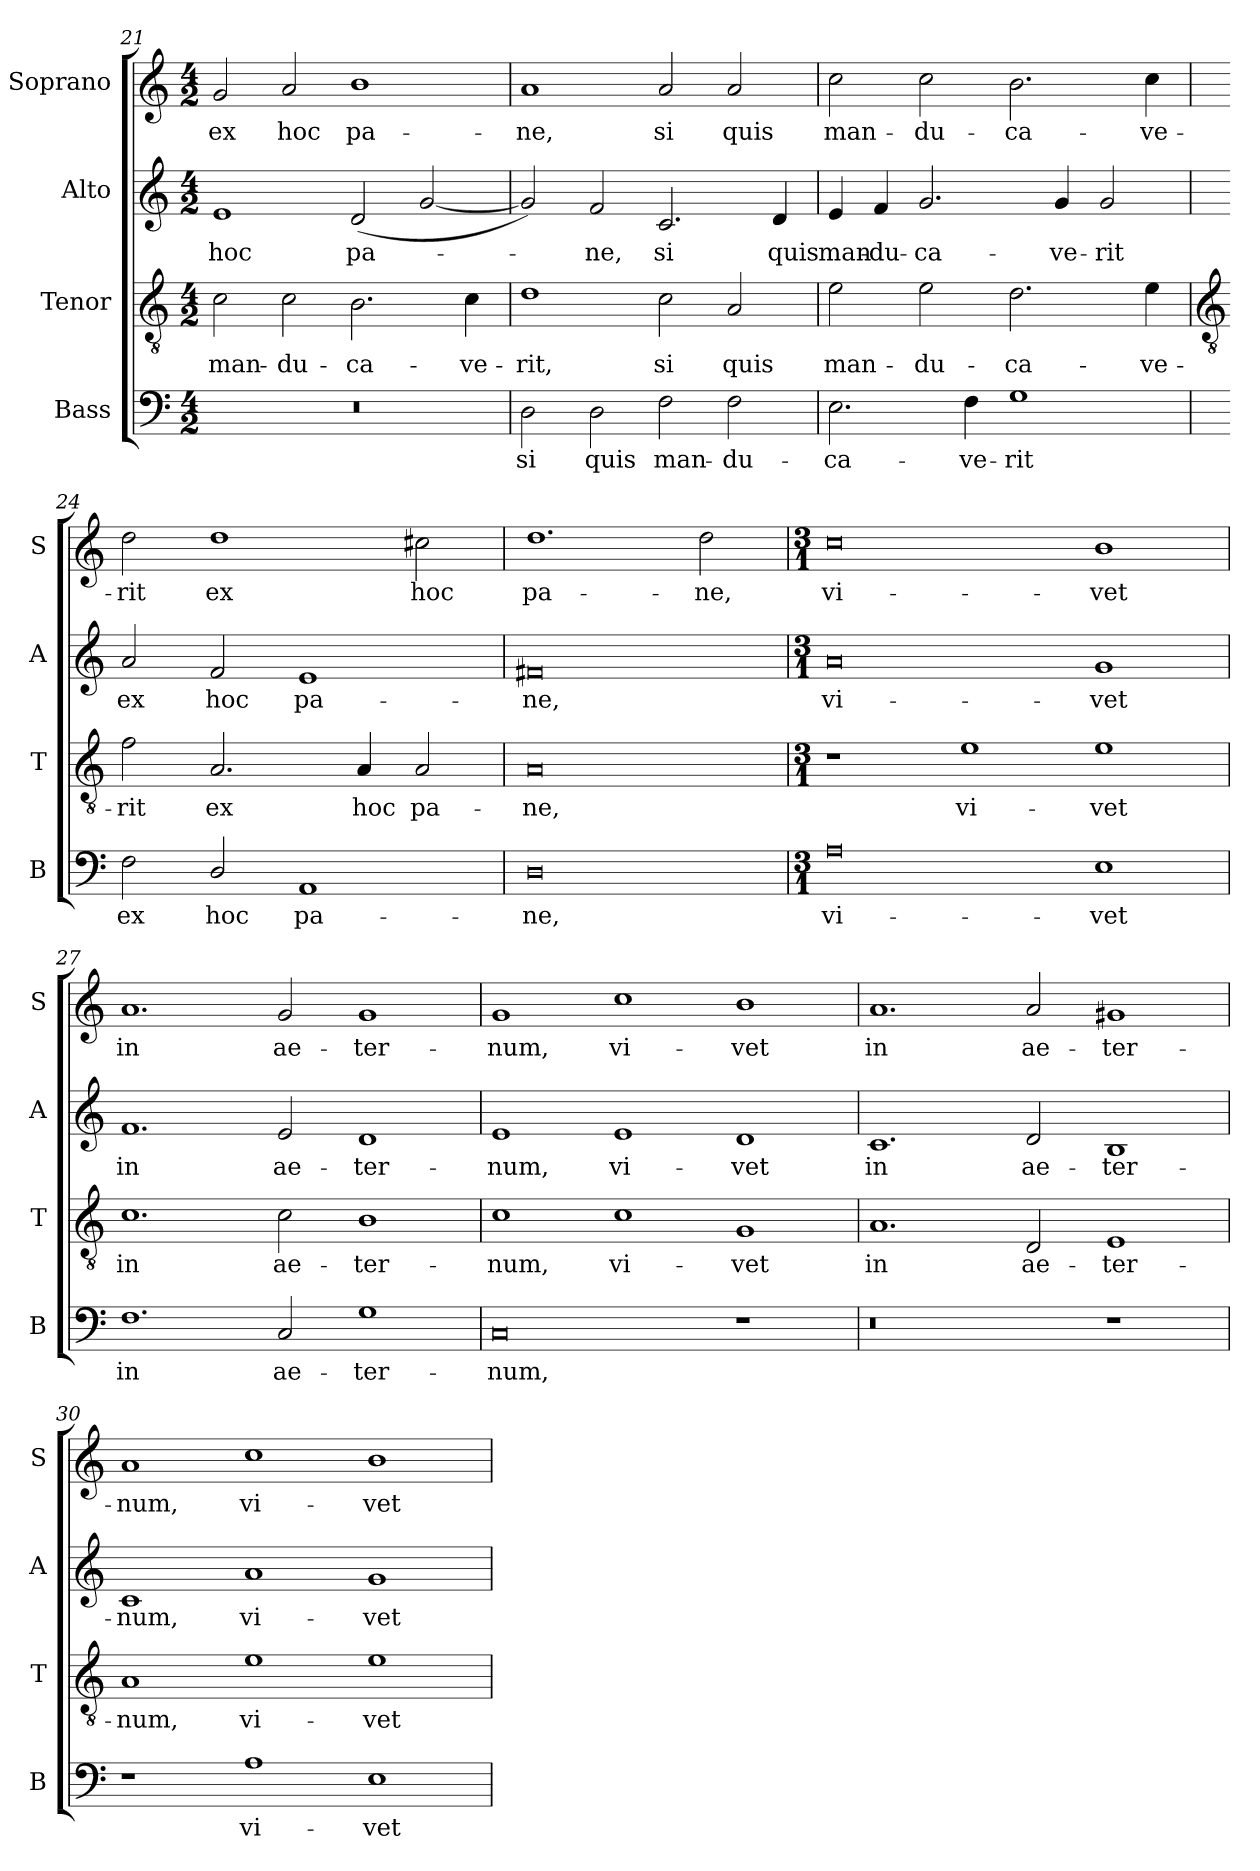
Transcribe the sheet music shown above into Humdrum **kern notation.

**kern	**text	**kern	**text	**kern	**text	**kern	**text
*part4	*part4	*part3	*part3	*part2	*part2	*part1	*part1
*staff4	*staff4	*staff3	*staff3	*staff2	*staff2	*staff1	*staff1
*I"Bass	*	*I"Tenor	*	*I"Alto	*	*I"Soprano	*
*I'B	*	*I'T	*	*I'A	*	*I'S	*
*clefF4	*	*clefGv2	*	*clefG2	*	*clefG2	*
*k[]	*	*k[]	*	*k[]	*	*k[]	*
*C:	*	*C:	*	*C:	*	*C:	*
*M4/2	*	*M4/2	*	*M4/2	*	*M4/2	*
=21	=21	=21	=21	=21	=21	=21	=21
!	!	!	!LO:LY:b	!	!LO:LY:b	!	!LO:LY:b
0r	.	2c	man-	1e	hoc	2g	ex
!	!	!	!LO:LY:b	!	!	!	!LO:LY:b
.	.	2c	-du-	.	.	2a	hoc
!	!	!	!LO:LY:b	!	!LO:LY:b	!	!LO:LY:b
.	.	2.B	-ca-	(<2d	pa-	1b	pa-
.	.	.	.	[2g	.	.	.
!	!	!	!LO:LY:b	!	!	!	!
.	.	4c	-ve-	.	.	.	.
=22	=22	=22	=22	=22	=22	=22	=22
!	!LO:LY:b	!	!LO:LY:b	!	!	!	!LO:LY:b
2D	si	1d	-rit,	2g])	.	1a	-ne,
!	!LO:LY:b	!	!	!	!LO:LY:b	!	!
2D	quis	.	.	2f	ne,	.	.
!	!LO:LY:b	!	!LO:LY:b	!	!LO:LY:b	!	!LO:LY:b
2F	man-	2c	si	2.c	si	2a	si
!	!LO:LY:b	!	!LO:LY:b	!	!	!	!LO:LY:b
2F	-du-	2A	quis	.	.	2a	quis
!	!	!	!	!	!LO:LY:b	!	!
.	.	.	.	4d	quis	.	.
=23	=23	=23	=23	=23	=23	=23	=23
!	!LO:LY:b	!	!LO:LY:b	!	!LO:LY:b	!	!LO:LY:b
2.E	-ca-	2e	man-	4e	man-	2cc	man-
!	!	!	!	!	!LO:LY:b	!	!
.	.	.	.	4f	-du-	.	.
!	!	!	!LO:LY:b	!	!LO:LY:b	!	!LO:LY:b
.	.	2e	-du-	2.g	-ca-	2cc	-du-
!	!LO:LY:b	!	!	!	!	!	!
4F	-ve-	.	.	.	.	.	.
!	!LO:LY:b	!	!LO:LY:b	!	!	!	!LO:LY:b
1G	-rit	2.d	-ca-	.	.	2.b	-ca-
!	!	!	!	!	!LO:LY:b	!	!
.	.	.	.	4g	-ve-	.	.
!	!	!	!	!	!LO:LY:b	!	!
.	.	.	.	2g	-rit	.	.
!	!	!	!LO:LY:b	!	!	!	!LO:LY:b
.	.	4e	-ve-	.	.	4cc	-ve-
!!LO:LB:g=z
=24	=24	=24	=24	=24	=24	=24	=24
*	*	*clefGv2	*	*	*	*	*
!	!LO:LY:b	!	!LO:LY:b	!	!LO:LY:b	!	!LO:LY:b
2F	ex	2f	-rit	2a	ex	2dd	-rit
!	!LO:LY:b	!	!LO:LY:b	!	!LO:LY:b	!	!LO:LY:b
2D/	hoc	2.A	ex	2f	hoc	1dd	ex
!	!LO:LY:b	!	!	!	!LO:LY:b	!	!
1AA	pa-	.	.	1e	pa-	.	.
!	!	!	!LO:LY:b	!	!	!	!
.	.	4A	hoc	.	.	.	.
!	!	!	!LO:LY:b	!	!	!	!LO:LY:b
.	.	2A	pa-	.	.	2cc#X	hoc
=25	=25	=25	=25	=25	=25	=25	=25
!	!LO:LY:b	!	!LO:LY:b	!	!LO:LY:b	!	!LO:LY:b
0D	-ne,	0A	-ne,	0f#X	-ne,	1.dd	pa-
!	!	!	!	!	!	!	!LO:LY:b
.	.	.	.	.	.	2dd	-ne,
=26	=26	=26	=26	=26	=26	=26	=26
*M3/1	*	*M3/1	*	*M3/1	*	*M3/1	*
!	!LO:LY:b	!	!	!	!LO:LY:b	!	!LO:LY:b
0A	vi-	1r	.	0a	vi-	0cc	vi-
!	!	!	!LO:LY:b	!	!	!	!
.	.	1e	vi-	.	.	.	.
!	!LO:LY:b	!	!LO:LY:b	!	!LO:LY:b	!	!LO:LY:b
1E	-vet	1e	-vet	1g	-vet	1b	-vet
=27	=27	=27	=27	=27	=27	=27	=27
!	!LO:LY:b	!	!LO:LY:b	!	!LO:LY:b	!	!LO:LY:b
1.F	in	1.c	in	1.f	in	1.a	in
!	!LO:LY:b	!	!LO:LY:b	!	!LO:LY:b	!	!LO:LY:b
2C	ae-	2c	ae-	2e	ae-	2g	ae-
!	!LO:LY:b	!	!LO:LY:b	!	!LO:LY:b	!	!LO:LY:b
1G	-ter-	1B	-ter-	1d	-ter-	1g	-ter-
=28	=28	=28	=28	=28	=28	=28	=28
!	!LO:LY:b	!	!LO:LY:b	!	!LO:LY:b	!	!LO:LY:b
0C	-num,	1c	-num,	1e	-num,	1g	-num,
!	!	!	!LO:LY:b	!	!LO:LY:b	!	!LO:LY:b
.	.	1c	vi-	1e	vi-	1cc	vi-
!	!	!	!LO:LY:b	!	!LO:LY:b	!	!LO:LY:b
1r	.	1G	-vet	1d	-vet	1b	-vet
=29	=29	=29	=29	=29	=29	=29	=29
!	!	!	!LO:LY:b	!	!LO:LY:b	!	!LO:LY:b
0r	.	1.A	in	1.c	in	1.a	in
!	!	!	!LO:LY:b	!	!LO:LY:b	!	!LO:LY:b
.	.	2D	ae-	2d	ae-	2a	ae-
!	!	!	!LO:LY:b	!	!LO:LY:b	!	!LO:LY:b
1r	.	1E	-ter-	1B	-ter-	1g#X	-ter-
=30	=30	=30	=30	=30	=30	=30	=30
!	!	!	!LO:LY:b	!	!LO:LY:b	!	!LO:LY:b
1r	.	1A	-num,	1c	-num,	1a	-num,
!	!LO:LY:b	!	!LO:LY:b	!	!LO:LY:b	!	!LO:LY:b
1A	vi-	1e	vi-	1a	vi-	1cc	vi-
!	!LO:LY:b	!	!LO:LY:b	!	!LO:LY:b	!	!LO:LY:b
1E	-vet	1e	-vet	1g	-vet	1b	-vet
=	=	=	=	=	=	=	=
*-	*-	*-	*-	*-	*-	*-	*-
